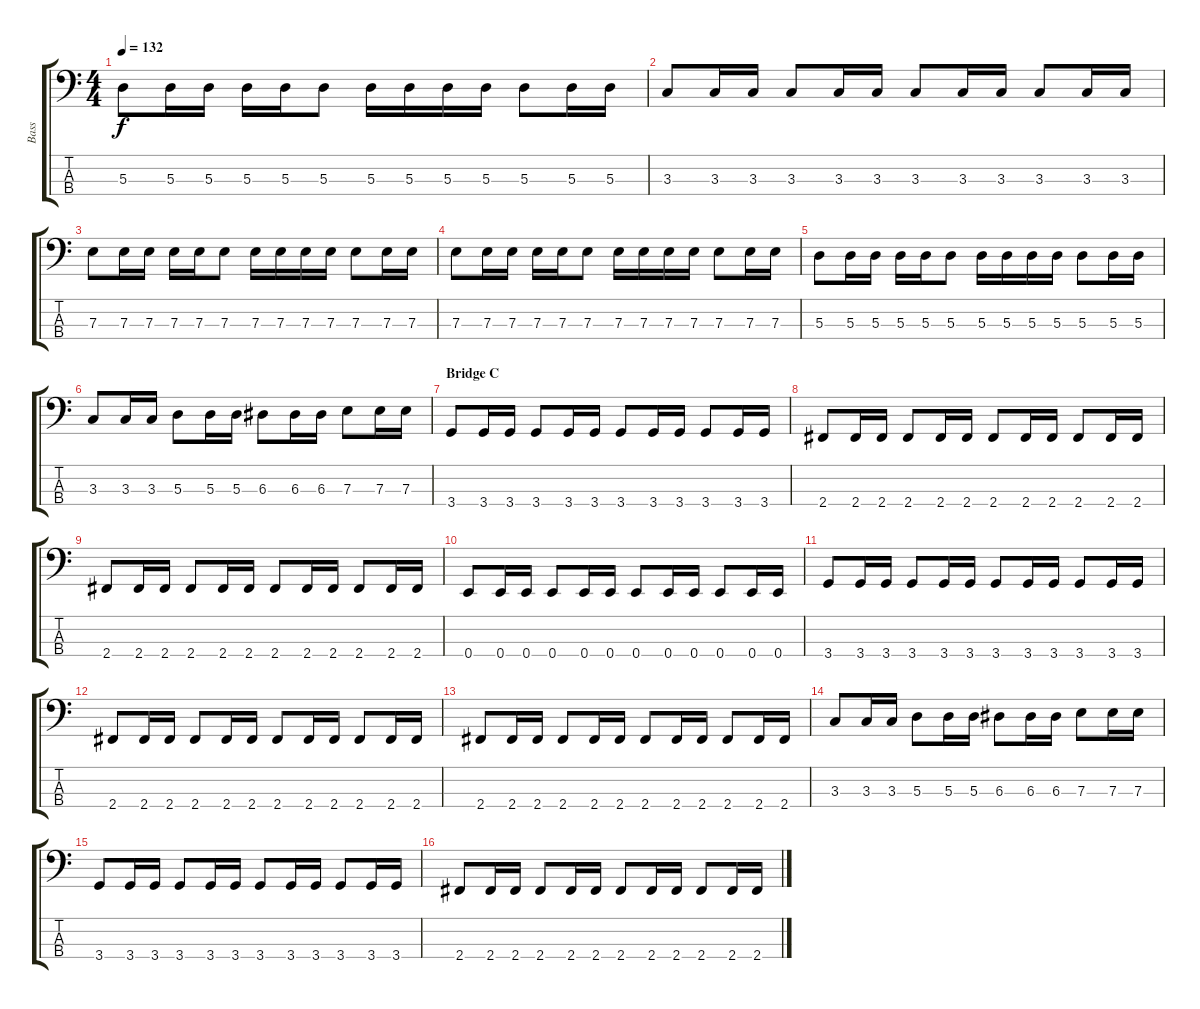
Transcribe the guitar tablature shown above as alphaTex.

\track ("Bass" "Bass") {instrument electricbassfinger}
\staff {score tabs}
\tuning (G2 D2 A1 E1) {hide}
\ts (4 4)
\tempo 132
\clef f4
\ks c
5.3.8{dy f} 5.3.16 5.3.16 5.3.16 5.3.16 5.3.8 5.3.16 5.3.16 5.3.16 5.3.16 5.3.8 5.3.16 5.3.16 |
3.3.8 3.3.16 3.3.16 3.3.8 3.3.16 3.3.16 3.3.8 3.3.16 3.3.16 3.3.8 3.3.16 3.3.16 |
7.3.8 7.3.16 7.3.16 7.3.16 7.3.16 7.3.8 7.3.16 7.3.16 7.3.16 7.3.16 7.3.8 7.3.16 7.3.16 |
7.3.8 7.3.16 7.3.16 7.3.16 7.3.16 7.3.8 7.3.16 7.3.16 7.3.16 7.3.16 7.3.8 7.3.16 7.3.16 |
5.3.8 5.3.16 5.3.16 5.3.16 5.3.16 5.3.8 5.3.16 5.3.16 5.3.16 5.3.16 5.3.8 5.3.16 5.3.16 |
3.3.8 3.3.16 3.3.16 5.3.8 5.3.16 5.3.16 6.3.8 6.3.16 6.3.16 7.3.8 7.3.16 7.3.16 |
\section ("" "Bridge C")
3.4.8 3.4.16 3.4.16 3.4.8 3.4.16 3.4.16 3.4.8 3.4.16 3.4.16 3.4.8 3.4.16 3.4.16 |
2.4.8 2.4.16 2.4.16 2.4.8 2.4.16 2.4.16 2.4.8 2.4.16 2.4.16 2.4.8 2.4.16 2.4.16 |
2.4.8 2.4.16 2.4.16 2.4.8 2.4.16 2.4.16 2.4.8 2.4.16 2.4.16 2.4.8 2.4.16 2.4.16 |
0.4.8 0.4.16 0.4.16 0.4.8 0.4.16 0.4.16 0.4.8 0.4.16 0.4.16 0.4.8 0.4.16 0.4.16 |
3.4.8 3.4.16 3.4.16 3.4.8 3.4.16 3.4.16 3.4.8 3.4.16 3.4.16 3.4.8 3.4.16 3.4.16 |
2.4.8 2.4.16 2.4.16 2.4.8 2.4.16 2.4.16 2.4.8 2.4.16 2.4.16 2.4.8 2.4.16 2.4.16 |
2.4.8 2.4.16 2.4.16 2.4.8 2.4.16 2.4.16 2.4.8 2.4.16 2.4.16 2.4.8 2.4.16 2.4.16 |
3.3.8 3.3.16 3.3.16 5.3.8 5.3.16 5.3.16 6.3.8 6.3.16 6.3.16 7.3.8 7.3.16 7.3.16 |
3.4.8 3.4.16 3.4.16 3.4.8 3.4.16 3.4.16 3.4.8 3.4.16 3.4.16 3.4.8 3.4.16 3.4.16 |
2.4.8 2.4.16 2.4.16 2.4.8 2.4.16 2.4.16 2.4.8 2.4.16 2.4.16 2.4.8 2.4.16 2.4.16
